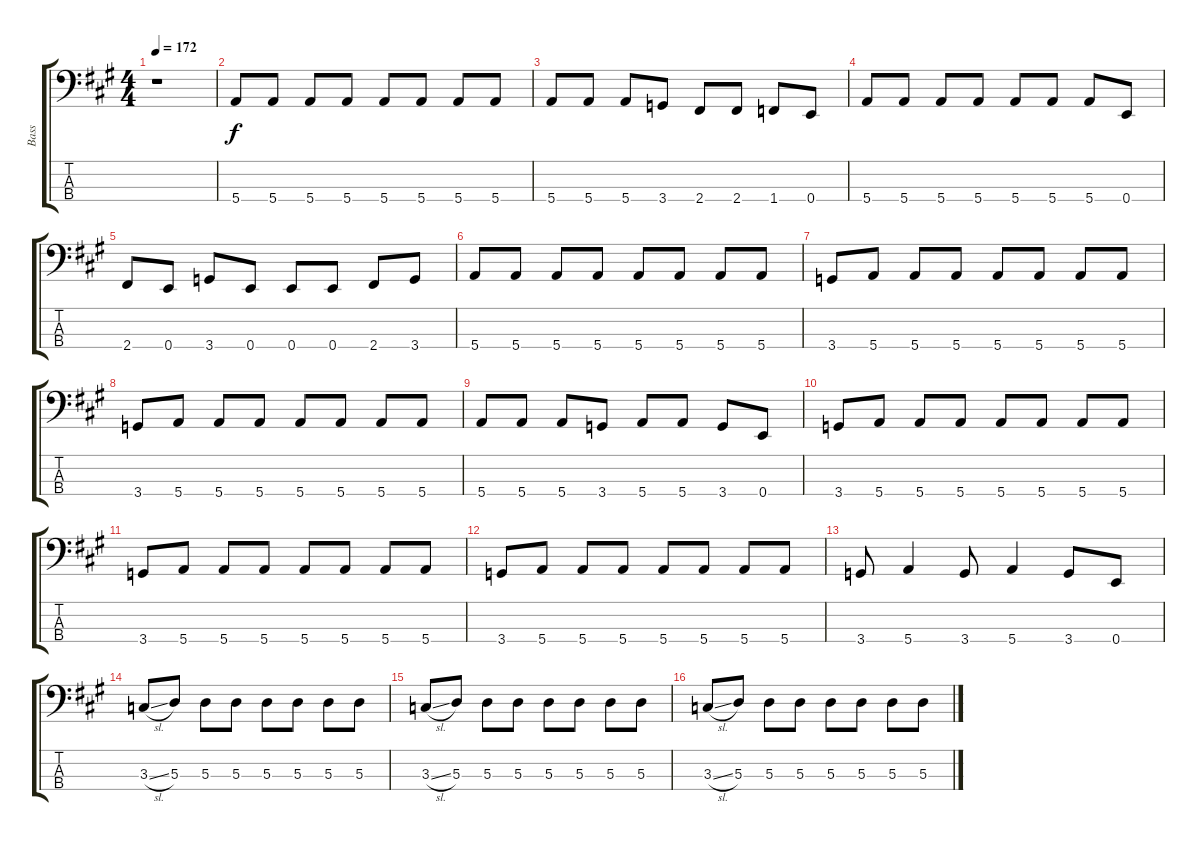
\track ("Bass" "Bass") {instrument electricbasspick}
\staff {score tabs}
\tuning (G2 D2 A1 E1) {hide}
\ts (4 4)
\tempo 172
\clef f4
\ks a
r.1{dy f} |
5.4.8 5.4.8 5.4.8 5.4.8 5.4.8 5.4.8 5.4.8 5.4.8 |
5.4.8 5.4.8 5.4.8 3.4.8 2.4.8 2.4.8 1.4.8 0.4.8 |
5.4.8 5.4.8 5.4.8 5.4.8 5.4.8 5.4.8 5.4.8 0.4.8 |
2.4.8 0.4.8 3.4.8 0.4.8 0.4.8 0.4.8 2.4.8 3.4.8 |
5.4.8 5.4.8 5.4.8 5.4.8 5.4.8 5.4.8 5.4.8 5.4.8 |
3.4.8 5.4.8 5.4.8 5.4.8 5.4.8 5.4.8 5.4.8 5.4.8 |
3.4.8 5.4.8 5.4.8 5.4.8 5.4.8 5.4.8 5.4.8 5.4.8 |
5.4.8 5.4.8 5.4.8 3.4.8 5.4.8 5.4.8 3.4.8 0.4.8 |
3.4.8 5.4.8 5.4.8 5.4.8 5.4.8 5.4.8 5.4.8 5.4.8 |
3.4.8 5.4.8 5.4.8 5.4.8 5.4.8 5.4.8 5.4.8 5.4.8 |
3.4.8 5.4.8 5.4.8 5.4.8 5.4.8 5.4.8 5.4.8 5.4.8 |
3.4.8 5.4.4 3.4.8 5.4.4 3.4.8 0.4.8 |
3.3{sl}.8 5.3.8 5.3.8 5.3.8 5.3.8 5.3.8 5.3.8 5.3.8 |
3.3{sl}.8 5.3.8 5.3.8 5.3.8 5.3.8 5.3.8 5.3.8 5.3.8 |
3.3{sl}.8 5.3.8 5.3.8 5.3.8 5.3.8 5.3.8 5.3.8 5.3.8
